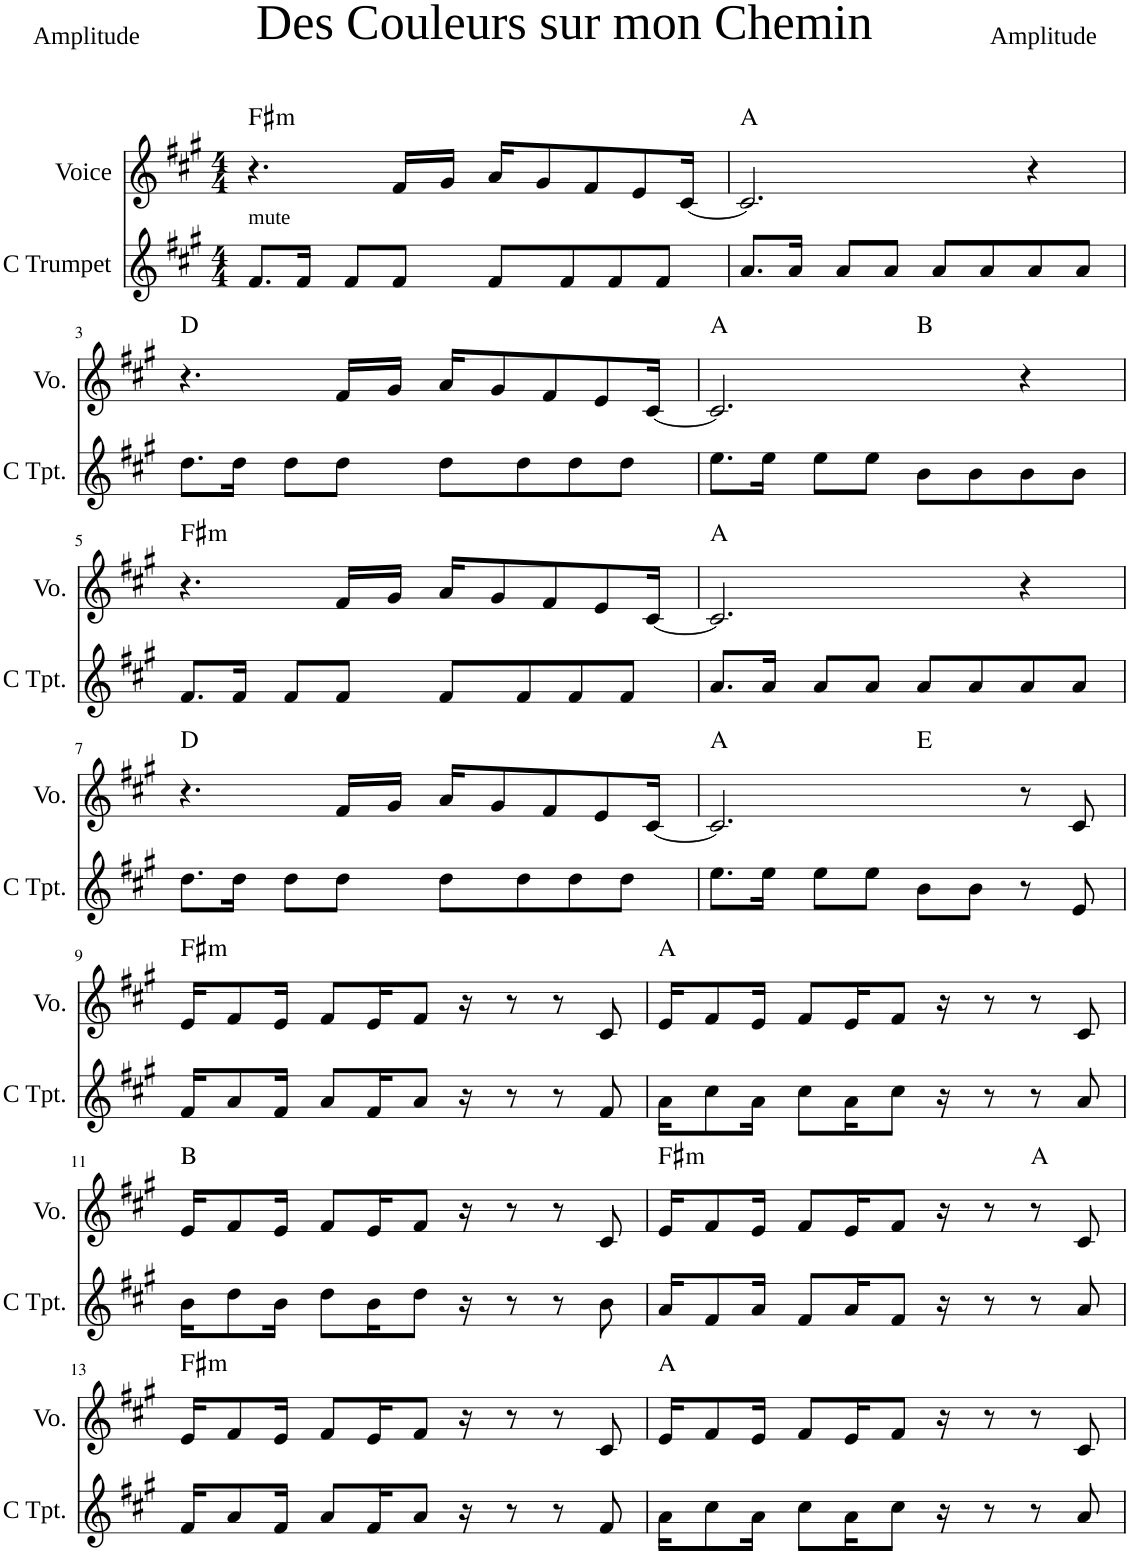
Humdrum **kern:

**kern	**kern	**harte
*part2	*part1	*part1
*staff2	*staff1	*
*I"C Trumpet	*I"Voice	*
*I'C Tpt.	*I'Vo.	*
*clefG2	*clefG2	*
*k[f#c#g#]	*k[f#c#g#]	*
*M4/4	*M4/4	*
=1	=1	=1
!LO:TX:a:t=mute	!	!LO:H:kt=m
8.f#/L	4.r	F#:min
16f#/Jk	.	.
8f#/L	.	.
8f#/J	16f#/LL	.
.	16g#/JJ	.
8f#/L	16a/KL	.
.	8g#/	.
8f#/	.	.
.	8f#/	.
8f#/	.	.
.	8e/	.
8f#/J	.	.
.	[16c#/Jk	.
=2	=2	=2
8.a/L	2.c#/]	A:maj
16a/Jk	.	.
8a/L	.	.
8a/J	.	.
8a/L	.	.
8a/	.	.
8a/	4r	.
8a/J	.	.
!!LO:LB:g=z
=3	=3	=3
8.dd\L	4.r	D:maj
16dd\Jk	.	.
8dd\L	.	.
8dd\J	16f#/LL	.
.	16g#/JJ	.
8dd\L	16a/KL	.
.	8g#/	.
8dd\	.	.
.	8f#/	.
8dd\	.	.
.	8e/	.
8dd\J	.	.
.	[16c#/Jk	.
=4	=4	=4
*	*^	*
8.ee\L	2.c#/]	2ryy	A:maj
16ee\Jk	.	.	.
8ee\L	.	.	.
8ee\J	.	.	.
8b\L	.	2ryy	B:maj
8b\	.	.	.
8b\	4r	.	.
8b\J	.	.	.
!!LO:LB:g=z
=5	=5	=5	=5
!	!	!	!LO:H:kt=m
*	*v	*v	*
8.f#/L	4.r	F#:min
16f#/Jk	.	.
8f#/L	.	.
8f#/J	16f#/LL	.
.	16g#/JJ	.
8f#/L	16a/KL	.
.	8g#/	.
8f#/	.	.
.	8f#/	.
8f#/	.	.
.	8e/	.
8f#/J	.	.
.	[16c#/Jk	.
=6	=6	=6
8.a/L	2.c#/]	A:maj
16a/Jk	.	.
8a/L	.	.
8a/J	.	.
8a/L	.	.
8a/	.	.
8a/	4r	.
8a/J	.	.
!!LO:LB:g=z
=7	=7	=7
8.dd\L	4.r	D:maj
16dd\Jk	.	.
8dd\L	.	.
8dd\J	16f#/LL	.
.	16g#/JJ	.
8dd\L	16a/KL	.
.	8g#/	.
8dd\	.	.
.	8f#/	.
8dd\	.	.
.	8e/	.
8dd\J	.	.
.	[16c#/Jk	.
=8	=8	=8
*	*^	*
8.ee\L	2.c#/]	2ryy	A:maj
16ee\Jk	.	.	.
8ee\L	.	.	.
8ee\J	.	.	.
8b\L	.	2ryy	E:maj
8b\J	.	.	.
8r	8r	.	.
8e/	8c#/	.	.
!!LO:LB:g=z
=9	=9	=9	=9
!	!	!	!LO:H:kt=m
*	*v	*v	*
16f#/KL	16e/KL	F#:min
8a/	8f#/	.
16f#/Jk	16e/Jk	.
8a/L	8f#/L	.
16f#/K	16e/K	.
8a/J	8f#/J	.
16r	16r	.
8r	8r	.
8r	8r	.
8f#/	8c#/	.
=10	=10	=10
16a\KL	16e/KL	A:maj
8cc#\	8f#/	.
16a\Jk	16e/Jk	.
8cc#\L	8f#/L	.
16a\K	16e/K	.
8cc#\J	8f#/J	.
16r	16r	.
8r	8r	.
8r	8r	.
8a/	8c#/	.
!!LO:LB:g=z
=11	=11	=11
16b\KL	16e/KL	B:maj
8dd\	8f#/	.
16b\Jk	16e/Jk	.
8dd\L	8f#/L	.
16b\K	16e/K	.
8dd\J	8f#/J	.
16r	16r	.
8r	8r	.
8r	8r	.
8b\	8c#/	.
=12	=12	=12
!	!	!LO:H:kt=m
16a/KL	16e/KL	F#:min
8f#/	8f#/	.
16a/Jk	16e/Jk	.
8f#/L	8f#/L	.
16a/K	16e/K	.
8f#/J	8f#/J	.
16r	16r	.
8r	8r	.
8r	8r	A:maj
8a/	8c#/	.
!!LO:LB:g=z
=13	=13	=13
!	!	!LO:H:kt=m
16f#/KL	16e/KL	F#:min
8a/	8f#/	.
16f#/Jk	16e/Jk	.
8a/L	8f#/L	.
16f#/K	16e/K	.
8a/J	8f#/J	.
16r	16r	.
8r	8r	.
8r	8r	.
8f#/	8c#/	.
=14	=14	=14
16a\KL	16e/KL	A:maj
8cc#\	8f#/	.
16a\Jk	16e/Jk	.
8cc#\L	8f#/L	.
16a\K	16e/K	.
8cc#\J	8f#/J	.
16r	16r	.
8r	8r	.
8r	8r	.
8a/	8c#/	.
=	=	=
*-	*-	*-
